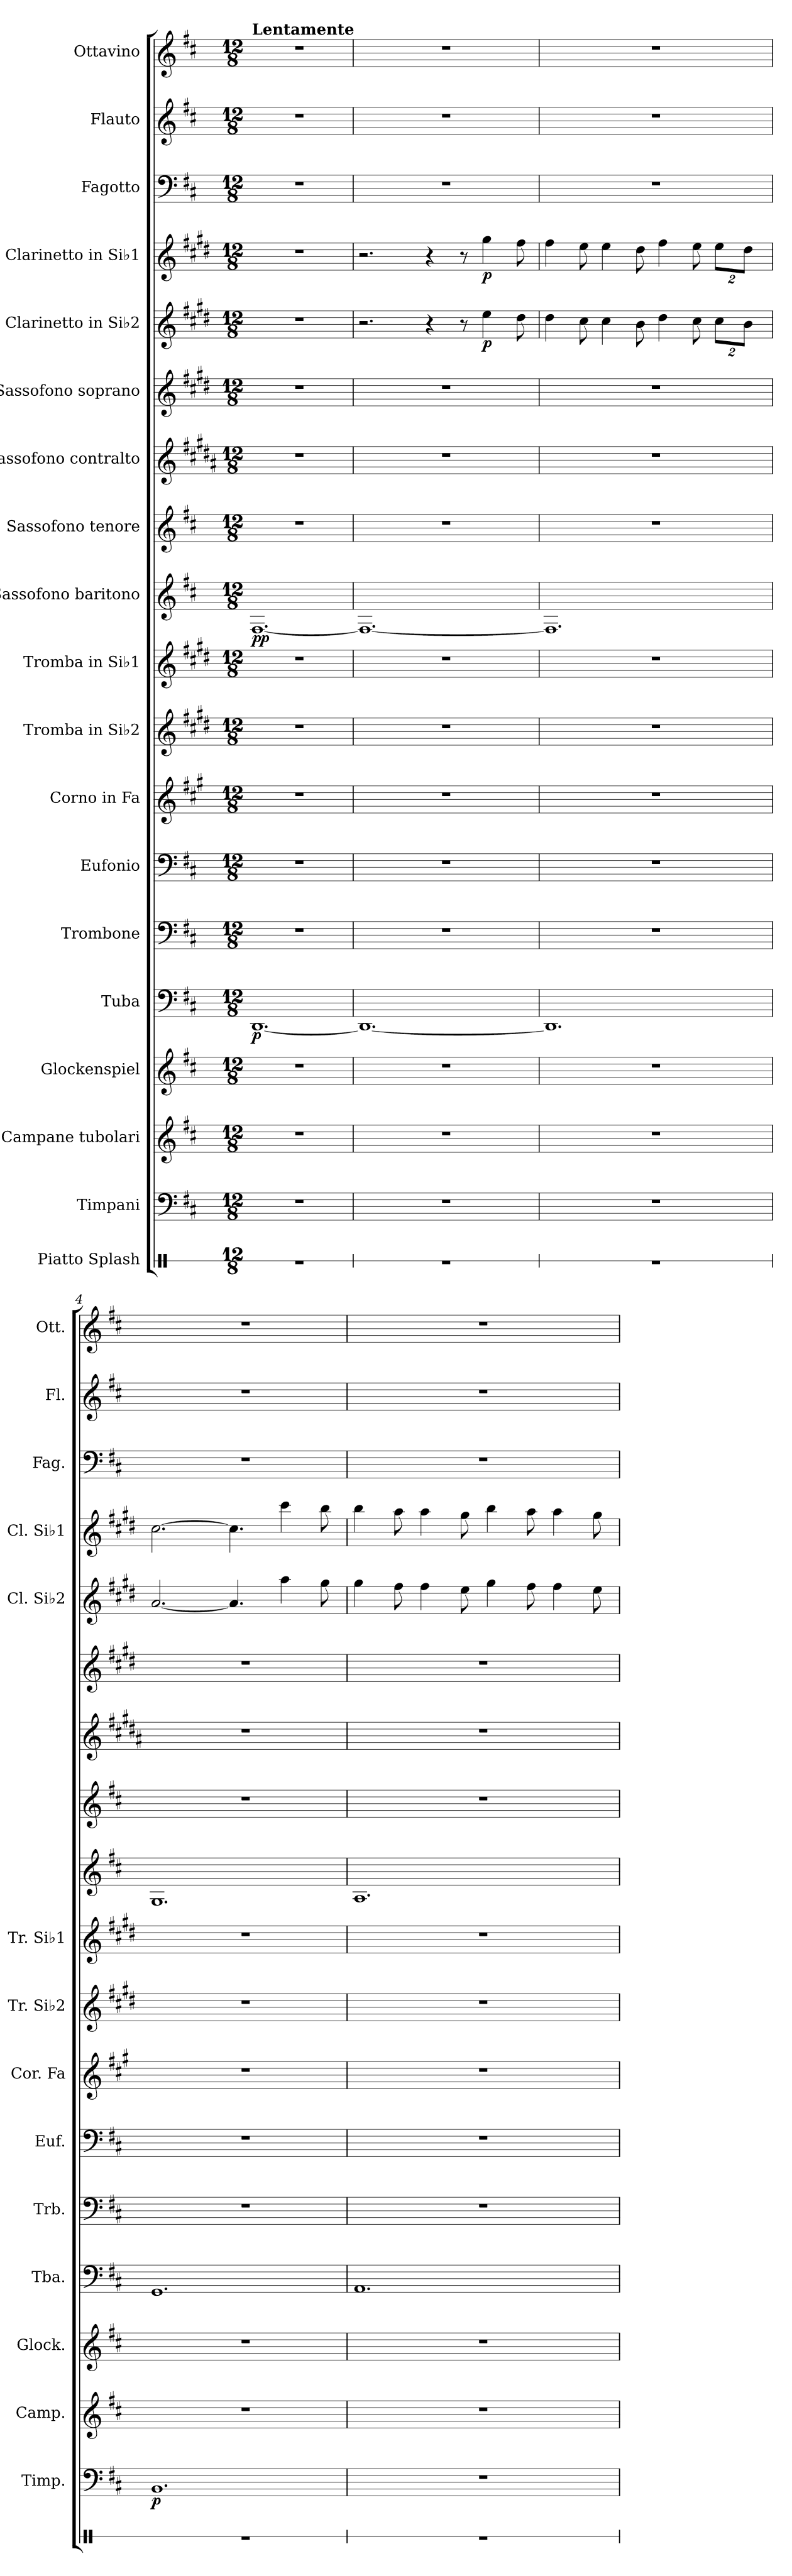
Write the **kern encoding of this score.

**kern	**kern	**dynam	**kern	**kern	**kern	**dynam	**kern	**kern	**kern	**kern	**kern	**kern	**dynam	**kern	**kern	**kern	**kern	**dynam	**kern	**dynam	**kern	**kern	**kern
*part19	*part18	*part18	*part17	*part16	*part15	*part15	*part14	*part13	*part12	*part11	*part10	*part9	*part9	*part8	*part7	*part6	*part5	*part5	*part4	*part4	*part3	*part2	*part1
*staff19	*staff18	*staff18	*staff17	*staff16	*staff15	*staff15	*staff14	*staff13	*staff12	*staff11	*staff10	*staff9	*staff9	*staff8	*staff7	*staff6	*staff5	*staff5	*staff4	*staff4	*staff3	*staff2	*staff1
*I"Piatto Splash	*I"Timpani	*	*I"Campane tubolari	*I"Glockenspiel	*I"Tuba	*	*I"Trombone	*I"Eufonio	*I"Corno in Fa	*I"Tromba in Si♭2	*I"Tromba in Si♭1	*I"Sassofono baritono	*	*I"Sassofono tenore	*I"Sassofono contralto	*I"Sassofono soprano	*I"Clarinetto in Si♭2	*	*I"Clarinetto in Si♭1	*	*I"Fagotto	*I"Flauto	*I"Ottavino
*	*I'Timp.	*	*I'Camp.	*I'Glock.	*I'Tba.	*	*I'Trb.	*I'Euf.	*I'Cor. Fa	*I'Tr. Si♭2	*I'Tr. Si♭1	*	*	*	*	*	*I'Cl. Si♭2	*	*I'Cl. Si♭1	*	*I'Fag.	*I'Fl.	*I'Ott.
*stria1	*	*	*	*	*	*	*	*	*	*	*	*	*	*	*	*	*	*	*	*	*	*	*
*clefX	*clefF4	*	*clefG2	*clefG2	*clefF4	*	*clefF4	*clefF4	*clefG2	*clefG2	*clefG2	*clefG2	*	*clefG2	*clefG2	*clefG2	*clefG2	*	*clefG2	*	*clefF4	*clefG2	*clefG2
*	*	*	*	*ITrd-14c-24	*	*	*	*	*ITrd4c7	*ITrd1c2	*ITrd1c2	*ITrd12c21	*	*ITrd8c14	*ITrd5c9	*ITrd1c2	*ITrd1c2	*	*ITrd1c2	*	*	*	*ITrd-7c-12
*k[]	*k[f#c#]	*	*k[f#c#]	*k[f#c#]	*k[f#c#]	*	*k[f#c#]	*k[f#c#]	*k[f#c#]	*k[f#c#]	*k[f#c#]	*k[f#c#]	*	*k[f#c#]	*k[f#c#]	*k[f#c#]	*k[f#c#]	*	*k[f#c#]	*	*k[f#c#]	*k[f#c#]	*k[f#c#]
*M12/8	*M12/8	*	*M12/8	*M12/8	*M12/8	*	*M12/8	*M12/8	*M12/8	*M12/8	*M12/8	*M12/8	*	*M12/8	*M12/8	*M12/8	*M12/8	*	*M12/8	*	*M12/8	*M12/8	*M12/8
*MM56	*MM56	*	*MM56	*MM56	*MM56	*	*MM56	*MM56	*MM56	*MM56	*MM56	*MM56	*	*MM56	*MM56	*MM56	*MM56	*	*MM56	*	*MM56	*MM56	*MM56
=1	=1	=1	=1	=1	=1	=1	=1	=1	=1	=1	=1	=1	=1	=1	=1	=1	=1	=1	=1	=1	=1	=1	=1
!	!	!	!	!	!	!	!	!	!	!	!	!	!	!	!	!	!	!	!	!	!	!	!LO:TX:a:B:t=Lentamente
!	!	!	!	!	!	!LO:DY:b	!	!	!	!	!	!	!LO:DY:b	!	!	!	!	!	!	!	!	!	!
1.r	1.r	.	1.r	1.r	[1.DD	p	1.r	1.r	1.r	1.r	1.r	[1.FF#	pp	1.r	1.r	1.r	1.r	.	1.r	.	1.r	1.r	1.r
=2	=2	=2	=2	=2	=2	=2	=2	=2	=2	=2	=2	=2	=2	=2	=2	=2	=2	=2	=2	=2	=2	=2	=2
1.r	1.r	.	1.r	1.r	1.DD_	.	1.r	1.r	1.r	1.r	1.r	1.FF#_	.	1.r	1.r	1.r	2.r	.	2.r	.	1.r	1.r	1.r
.	.	.	.	.	.	.	.	.	.	.	.	.	.	.	.	.	4r	.	4r	.	.	.	.
.	.	.	.	.	.	.	.	.	.	.	.	.	.	.	.	.	8r	.	8r	.	.	.	.
!	!	!	!	!	!	!	!	!	!	!	!	!	!	!	!	!	!	!LO:DY:b	!	!LO:DY:b	!	!	!
.	.	.	.	.	.	.	.	.	.	.	.	.	.	.	.	.	4dd\	p	4ff#\	p	.	.	.
.	.	.	.	.	.	.	.	.	.	.	.	.	.	.	.	.	8cc#\	.	8ee\	.	.	.	.
=3	=3	=3	=3	=3	=3	=3	=3	=3	=3	=3	=3	=3	=3	=3	=3	=3	=3	=3	=3	=3	=3	=3	=3
1.r	1.r	.	1.r	1.r	1.DD]	.	1.r	1.r	1.r	1.r	1.r	1.FF#]	.	1.r	1.r	1.r	4cc#\	.	4ee\	.	1.r	1.r	1.r
.	.	.	.	.	.	.	.	.	.	.	.	.	.	.	.	.	8b\	.	8dd\	.	.	.	.
.	.	.	.	.	.	.	.	.	.	.	.	.	.	.	.	.	4b\	.	4dd\	.	.	.	.
.	.	.	.	.	.	.	.	.	.	.	.	.	.	.	.	.	8a\	.	8cc#\	.	.	.	.
.	.	.	.	.	.	.	.	.	.	.	.	.	.	.	.	.	4cc#\	.	4ee\	.	.	.	.
.	.	.	.	.	.	.	.	.	.	.	.	.	.	.	.	.	8b\	.	8dd\	.	.	.	.
*	*	*	*	*	*	*	*	*	*	*	*	*	*	*	*	*	*Xbrackettup	*	*Xbrackettup	*	*	*	*
.	.	.	.	.	.	.	.	.	.	.	.	.	.	.	.	.	16%3b\L	.	16%3dd\L	.	.	.	.
.	.	.	.	.	.	.	.	.	.	.	.	.	.	.	.	.	16%3a\J	.	16%3cc#\J	.	.	.	.
=4	=4	=4	=4	=4	=4	=4	=4	=4	=4	=4	=4	=4	=4	=4	=4	=4	=4	=4	=4	=4	=4	=4	=4
!	!	!LO:DY:b	!	!	!	!	!	!	!	!	!	!	!	!	!	!	!	!	!	!	!	!	!
1.r	1.BB	p	1.r	1.r	1.GG	.	1.r	1.r	1.r	1.r	1.r	1.GG	.	1.r	1.r	1.r	[2.g/	.	[2.b\	.	1.r	1.r	1.r
.	.	.	.	.	.	.	.	.	.	.	.	.	.	.	.	.	4.g/]	.	4.b\]	.	.	.	.
.	.	.	.	.	.	.	.	.	.	.	.	.	.	.	.	.	4gg\	.	4bb\	.	.	.	.
.	.	.	.	.	.	.	.	.	.	.	.	.	.	.	.	.	8ff#\	.	8aa\	.	.	.	.
=5	=5	=5	=5	=5	=5	=5	=5	=5	=5	=5	=5	=5	=5	=5	=5	=5	=5	=5	=5	=5	=5	=5	=5
1.r	1.r	.	1.r	1.r	1.AA	.	1.r	1.r	1.r	1.r	1.r	1.AA	.	1.r	1.r	1.r	4ff#\	.	4aa\	.	1.r	1.r	1.r
.	.	.	.	.	.	.	.	.	.	.	.	.	.	.	.	.	8ee\	.	8gg\	.	.	.	.
.	.	.	.	.	.	.	.	.	.	.	.	.	.	.	.	.	4ee\	.	4gg\	.	.	.	.
.	.	.	.	.	.	.	.	.	.	.	.	.	.	.	.	.	8dd\	.	8ff#\	.	.	.	.
.	.	.	.	.	.	.	.	.	.	.	.	.	.	.	.	.	4ff#\	.	4aa\	.	.	.	.
.	.	.	.	.	.	.	.	.	.	.	.	.	.	.	.	.	8ee\	.	8gg\	.	.	.	.
.	.	.	.	.	.	.	.	.	.	.	.	.	.	.	.	.	4ee\	.	4gg\	.	.	.	.
.	.	.	.	.	.	.	.	.	.	.	.	.	.	.	.	.	8dd\	.	8ff#\	.	.	.	.
=	=	=	=	=	=	=	=	=	=	=	=	=	=	=	=	=	=	=	=	=	=	=	=
*-	*-	*-	*-	*-	*-	*-	*-	*-	*-	*-	*-	*-	*-	*-	*-	*-	*-	*-	*-	*-	*-	*-	*-
